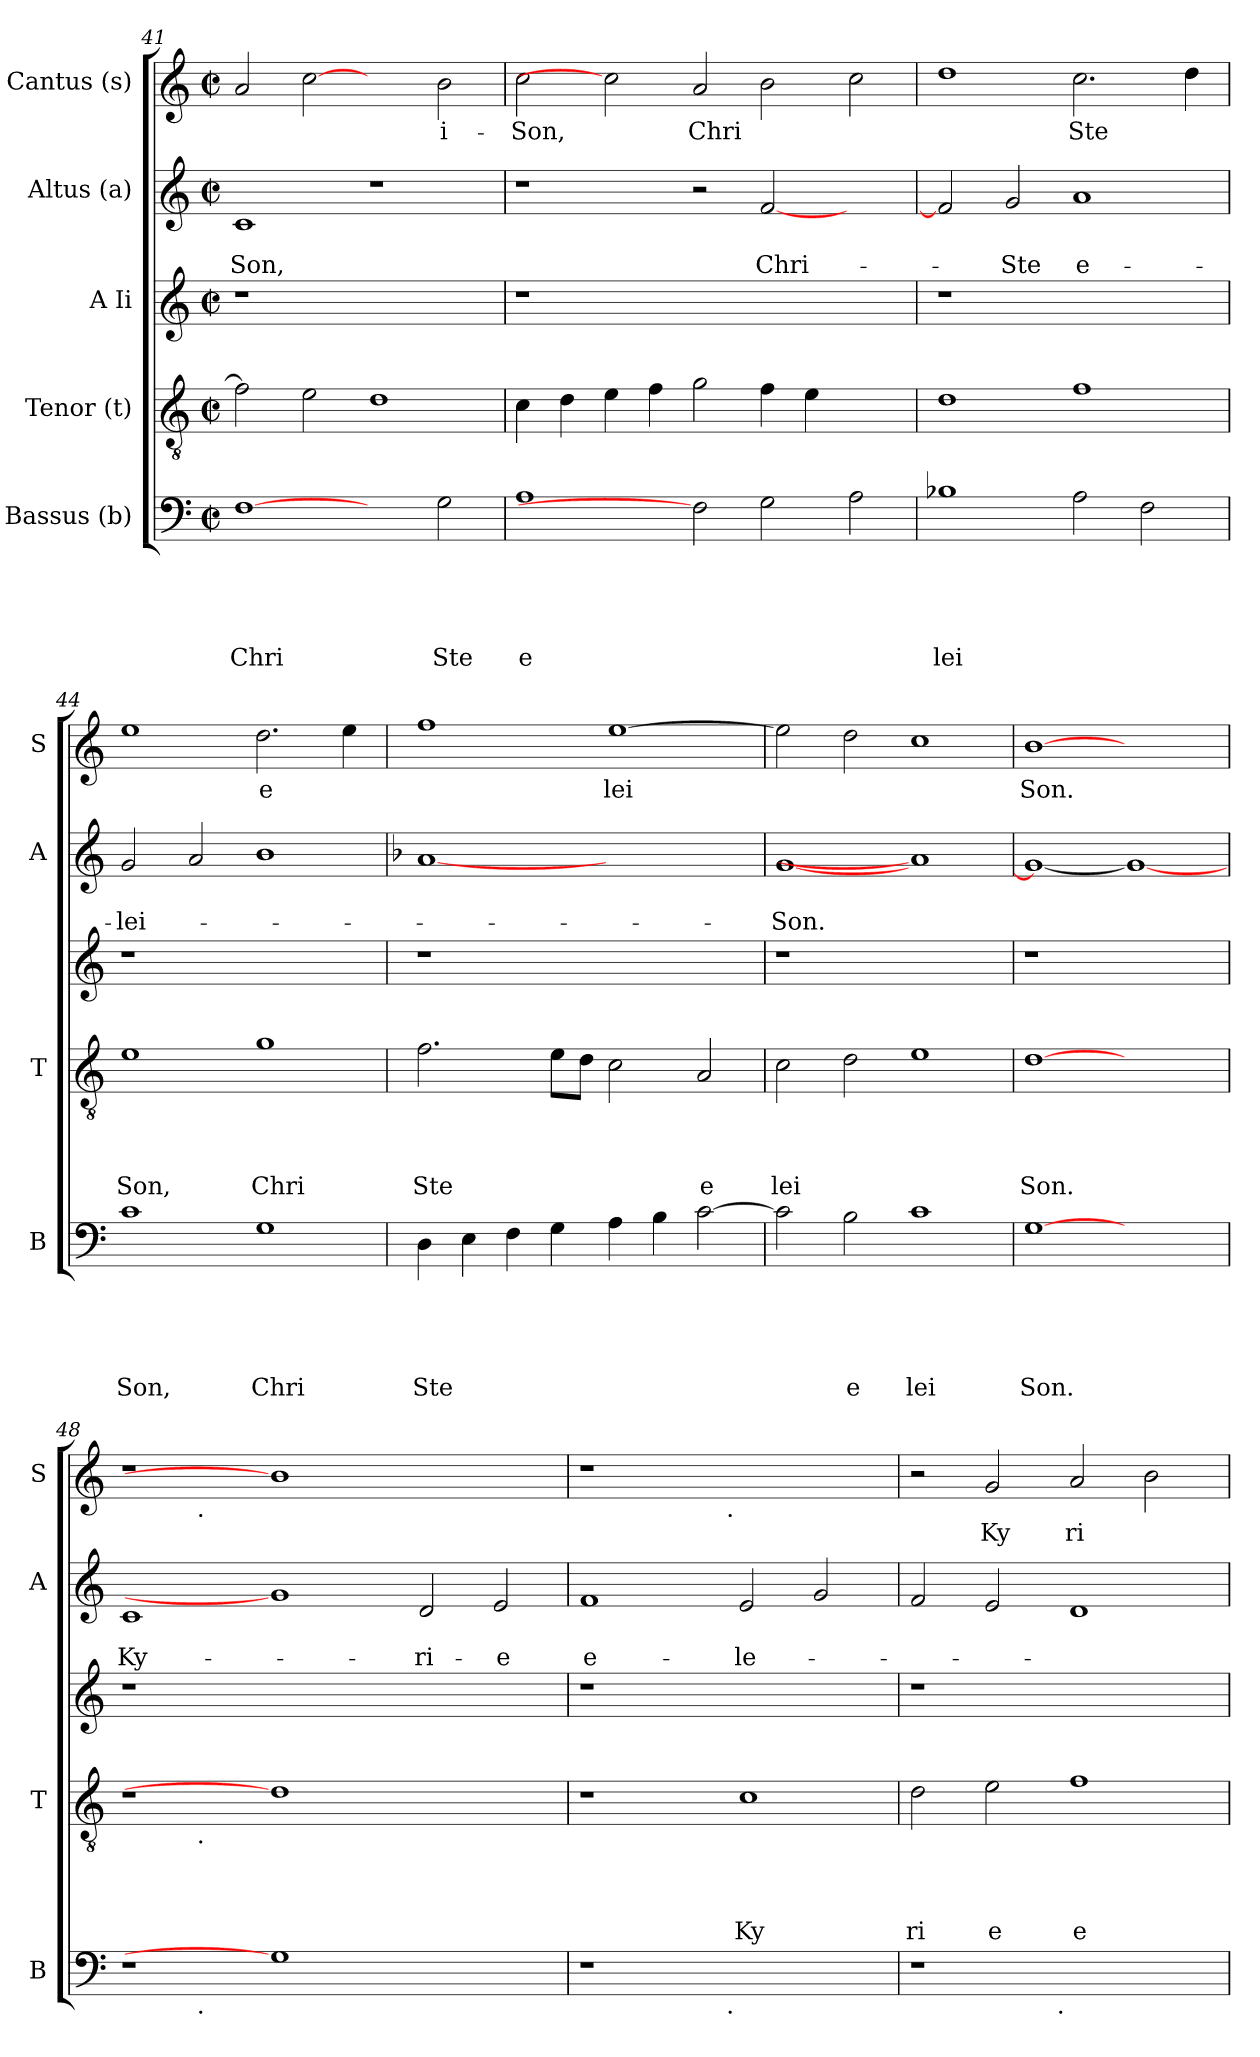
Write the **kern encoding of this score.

**kern	**text	**text	**text	**text	**text	**kern	**text	**text	**text	**text	**kern	**kern	**text	**text	**kern	**text
*part5	*part5	*part5	*part5	*part5	*part5	*part4	*part4	*part4	*part4	*part4	*part3	*part2	*part2	*part2	*part1	*part1
*staff5	*staff5	*staff5	*staff5	*staff5	*staff5	*staff4	*staff4	*staff4	*staff4	*staff4	*staff3	*staff2	*staff2	*staff2	*staff1	*staff1
*I"Bassus (b)	*	*	*	*	*	*I"Tenor (t)	*	*	*	*	*I"A Ii	*I"Altus (a)	*	*	*I"Cantus (s)	*
*I'B	*	*	*	*	*	*I'T	*	*	*	*	*	*I'A	*	*	*I'S	*
*clefF4	*	*	*	*	*	*clefGv2	*	*	*	*	*clefG2	*clefG2	*	*	*clefG2	*
*k[]	*	*	*	*	*	*k[]	*	*	*	*	*k[]	*k[]	*	*	*k[]	*
*C:	*	*	*	*	*	*C:	*	*	*	*	*C:	*C:	*	*	*C:	*
*M2/2	*	*	*	*	*	*M2/2	*	*	*	*	*M2/2	*M2/2	*	*	*M2/2	*
*met(c|)	*	*	*	*	*	*met(c|)	*	*	*	*	*met(c|)	*met(c|)	*	*	*met(c|)	*
=41	=41	=41	=41	=41	=41	=41	=41	=41	=41	=41	=41	=41	=41	=41	=41	=41
!	!	!	!	!	!LO:LY:b	!	!	!	!	!	!	!	!	!LO:LY:b	!	!
[1F	.	.	.	.	Chri	2f\]	.	.	.	.	1r	1c	.	-Son,	2a/	.
.	.	.	.	.	.	2e\	.	.	.	.	.	.	.	.	[2cc	.
2ryy	.	.	.	.	.	1d	.	.	.	.	1ryy	1r	.	.	2ryy	.
!	!	!	!	!	!LO:LY:b	!	!	!	!	!	!	!	!	!	!	!LO:LY:b
2G\	.	.	.	.	Ste	.	.	.	.	.	.	.	.	.	2b\	-i-
!!LO:LB:g=z
=42	=42	=42	=42	=42	=42	=42	=42	=42	=42	=42	=42	=42	=42	=42	=42	=42
!	!	!	!	!	!LO:LY:b:rj	!	!	!	!	!	!	!	!	!	!	!LO:LY:b
1A	.	.	.	.	e	4c\	.	.	.	.	1r	1r	.	.	2cc\	-Son,
.	.	.	.	.	.	4d\	.	.	.	.	.	.	.	.	.	.
.	.	.	.	.	.	4e\	.	.	.	.	.	.	.	.	2cc]	.
.	.	.	.	.	.	4f\	.	.	.	.	.	.	.	.	.	.
!	!	!	!	!	!	!	!	!	!	!	!	!	!	!	!	!LO:LY:b
2F]	.	.	.	.	.	2g\	.	.	.	.	1.ryy	2r	.	.	2a/	Chri
!	!	!	!	!	!	!	!	!	!	!	!	!	!	!LO:LY:b	!	!
2G\	.	.	.	.	.	4f\	.	.	.	.	.	[<2f/	.	Chri-	2b\	.
.	.	.	.	.	.	4e\	.	.	.	.	.	.	.	.	.	.
2A\	.	.	.	.	.	2ryy	.	.	.	.	.	2ryy	.	.	2cc\	.
=43	=43	=43	=43	=43	=43	=43	=43	=43	=43	=43	=43	=43	=43	=43	=43	=43
!	!	!	!	!	!LO:LY:b	!	!	!	!	!	!	!	!	!	!	!
1B-X	.	.	.	.	lei	1d	.	.	.	.	1r	2f/]	.	.	1dd	.
!	!	!	!	!	!	!	!	!	!	!	!	!	!	!LO:LY:b	!	!
.	.	.	.	.	.	.	.	.	.	.	.	2g/	.	-Ste	.	.
!	!	!	!	!	!	!	!	!	!	!	!	!	!	!LO:LY:b	!	!LO:LY:b
2A\	.	.	.	.	.	1f	.	.	.	.	1ryy	1a	.	e-	2.cc\	Ste
2F\	.	.	.	.	.	.	.	.	.	.	.	.	.	.	.	.
.	.	.	.	.	.	.	.	.	.	.	.	.	.	.	4dd\	.
=44	=44	=44	=44	=44	=44	=44	=44	=44	=44	=44	=44	=44	=44	=44	=44	=44
!	!	!	!	!	!LO:LY:b	!	!	!	!	!LO:LY:b	!	!	!	!LO:LY:b	!	!
1c	.	.	.	.	Son,	1e	.	.	.	-Son,	1r	2g/	.	-lei-	1ee	.
.	.	.	.	.	.	.	.	.	.	.	.	2a/	.	.	.	.
!	!	!	!	!	!LO:LY:b	!	!	!	!	!LO:LY:b	!	!	!	!	!	!LO:LY:b
1G	.	.	.	.	Chri	1g	.	.	.	Chri	1ryy	1b	.	.	2.dd\	e
.	.	.	.	.	.	.	.	.	.	.	.	.	.	.	4ee\	.
=45	=45	=45	=45	=45	=45	=45	=45	=45	=45	=45	=45	=45	=45	=45	=45	=45
*	*	*	*	*	*	*	*	*	*	*	*	*k[b-]	*	*	*	*
*	*	*	*	*	*	*	*	*	*	*	*	*F:	*	*	*	*
!	!	!	!	!	!LO:LY:b	!	!	!	!	!LO:LY:b	!	!	!	!	!	!
4D\	.	.	.	.	Ste	2.f\	.	.	.	Ste	1r	[1a	.	.	1ff	.
4E\	.	.	.	.	.	.	.	.	.	.	.	.	.	.	.	.
4F\	.	.	.	.	.	.	.	.	.	.	.	.	.	.	.	.
4G\	.	.	.	.	.	8e\L	.	.	.	.	.	.	.	.	.	.
.	.	.	.	.	.	8d\J	.	.	.	.	.	.	.	.	.	.
!	!	!	!	!	!	!	!	!	!	!	!	!	!	!	!	!LO:LY:b
4A\	.	.	.	.	.	2c\	.	.	.	.	1ryy	1ryy	.	.	[>1ee	lei
4B\	.	.	.	.	.	.	.	.	.	.	.	.	.	.	.	.
!	!	!	!	!	!	!	!	!	!	!LO:LY:b	!	!	!	!	!	!
[>2c\	.	.	.	.	.	2A/	.	.	.	e	.	.	.	.	.	.
=46	=46	=46	=46	=46	=46	=46	=46	=46	=46	=46	=46	=46	=46	=46	=46	=46
!	!	!	!	!	!	!	!	!	!	!LO:LY:b	!	!	!	!LO:LY:b	!	!
2c\]	.	.	.	.	.	2c\	.	.	.	lei	1r	[<1g	.	-Son.	2ee\]	.
!	!	!	!	!	!LO:LY:b	!	!	!	!	!	!	!	!	!	!	!
2B\	.	.	.	.	e	2d\	.	.	.	.	.	.	.	.	2dd\	.
!	!	!	!	!	!LO:LY:b	!	!	!	!	!	!	!	!	!	!	!
1c	.	.	.	.	lei	1e	.	.	.	.	1ryy	1a]	.	.	1cc	.
=47	=47	=47	=47	=47	=47	=47	=47	=47	=47	=47	=47	=47	=47	=47	=47	=47
!	!	!	!	!	!LO:LY:b	!	!	!	!	!LO:LY:b	!	!	!	!	!	!LO:LY:b
[1G	.	.	.	.	Son.	[1d	.	.	.	Son.	1r	1g_	.	.	[1b	Son.
1ryy	.	.	.	.	.	1ryy	.	.	.	.	1ryy	1g_	.	.	1ryy	.
!!LO:LB:g=z
=48	=48	=48	=48	=48	=48	=48	=48	=48	=48	=48	=48	=48	=48	=48	=48	=48
*	*	*	*	*	*	*	*	*	*	*	*	*k[]	*	*	*	*
*	*	*	*	*	*	*	*	*	*	*	*	*C:	*	*	*	*
!	!	!	!	!	!	!	!	!	!	!	!	!	!	!LO:LY:b	!	!
*^	*	*	*	*	*	*^	*	*	*	*	*	*	*	*	*^	*
1r	2ryy	.	.	.	.	.	1r	2ryy	.	.	.	.	1r	1c	.	Ky-	1r	2ryy	.
!	!	!	!	!	!	!	!	!	!	!	!	!	!	!	!	!	!	!LO:TX:b:t=.	!
!	!	!	!	!	!	!	!	!LO:TX:b:t=.	!	!	!	!	!	!	!	!	!	!	!
!	!LO:TX:b:t=.	!	!	!	!	!	!	!	!	!	!	!	!	!	!	!	!	!	!
.	1ryy	.	.	.	.	.	.	1ryy	.	.	.	.	.	.	.	.	.	1ryy	.
1G]	.	.	.	.	.	.	1d]	.	.	.	.	.	0ryy	1g]	.	.	1b]	.	.
.	1.ryy	.	.	.	.	.	.	1.ryy	.	.	.	.	.	.	.	.	.	1.ryy	.
!	!	!	!	!	!	!	!	!	!	!	!	!	!	!	!	!LO:LY:b	!	!	!
1ryy	.	.	.	.	.	.	1ryy	.	.	.	.	.	.	2d/	.	-ri-	1ryy	.	.
!	!	!	!	!	!	!	!	!	!	!	!	!	!	!	!	!LO:LY:b	!	!	!
.	.	.	.	.	.	.	.	.	.	.	.	.	.	2e/	.	-e	.	.	.
=49	=49	=49	=49	=49	=49	=49	=49	=49	=49	=49	=49	=49	=49	=49	=49	=49	=49	=49	=49
!	!	!	!	!	!	!	!	!	!	!	!	!	!	!	!	!LO:LY:b	!	!	!
*	*	*	*	*	*	*	*v	*v	*	*	*	*	*	*	*	*	*	*	*
1r	2ryy	.	.	.	.	.	1r	.	.	.	.	1r	1f	.	e-	1r	2ryy	.
.	4...ryy	.	.	.	.	.	.	.	.	.	.	.	.	.	.	.	4...ryy	.
!	!	!	!	!	!	!	!	!	!	!	!	!	!	!	!	!	!LO:TX:b:t=.	!
!	!LO:TX:b:t=.	!	!	!	!	!	!	!	!	!	!	!	!	!	!	!	!	!
.	1ryy	.	.	.	.	.	.	.	.	.	.	.	.	.	.	.	1ryy	.
!	!	!	!	!	!	!	!	!	!	!	!LO:LY:b	!	!	!	!LO:LY:b	!	!	!
1ryy	.	.	.	.	.	.	1c	.	.	.	Ky	1ryy	2e/	.	-le-	1ryy	.	.
.	.	.	.	.	.	.	.	.	.	.	.	.	2g/	.	.	.	.	.
.	32ryy	.	.	.	.	.	.	.	.	.	.	.	.	.	.	.	32ryy	.
=50	=50	=50	=50	=50	=50	=50	=50	=50	=50	=50	=50	=50	=50	=50	=50	=50	=50	=50
!	!	!	!	!	!	!	!	!	!	!	!LO:LY:b	!	!	!	!	!	!	!
*	*	*	*	*	*	*	*	*	*	*	*	*	*	*	*	*v	*v	*
1r	2ryy	.	.	.	.	.	2d\	.	.	.	ri	1r	2f/	.	.	2r	.
!	!	!	!	!	!	!	!	!	!	!	!LO:LY:b	!	!	!	!	!	!LO:LY:b
.	4...ryy	.	.	.	.	.	2e\	.	.	.	e	.	2e/	.	.	2g/	Ky
!	!LO:TX:b:t=.	!	!	!	!	!	!	!	!	!	!	!	!	!	!	!	!
.	1ryy	.	.	.	.	.	.	.	.	.	.	.	.	.	.	.	.
!	!	!	!	!	!	!	!	!	!	!	!LO:LY:b	!	!	!	!	!	!LO:LY:b
1ryy	.	.	.	.	.	.	1f	.	.	.	e	1ryy	1d	.	.	2a/	ri
.	.	.	.	.	.	.	.	.	.	.	.	.	.	.	.	2b\	.
.	32ryy	.	.	.	.	.	.	.	.	.	.	.	.	.	.	.	.
*v	*v	*	*	*	*	*	*	*	*	*	*	*	*	*	*	*	*
=	=	=	=	=	=	=	=	=	=	=	=	=	=	=	=	=
*-	*-	*-	*-	*-	*-	*-	*-	*-	*-	*-	*-	*-	*-	*-	*-	*-
